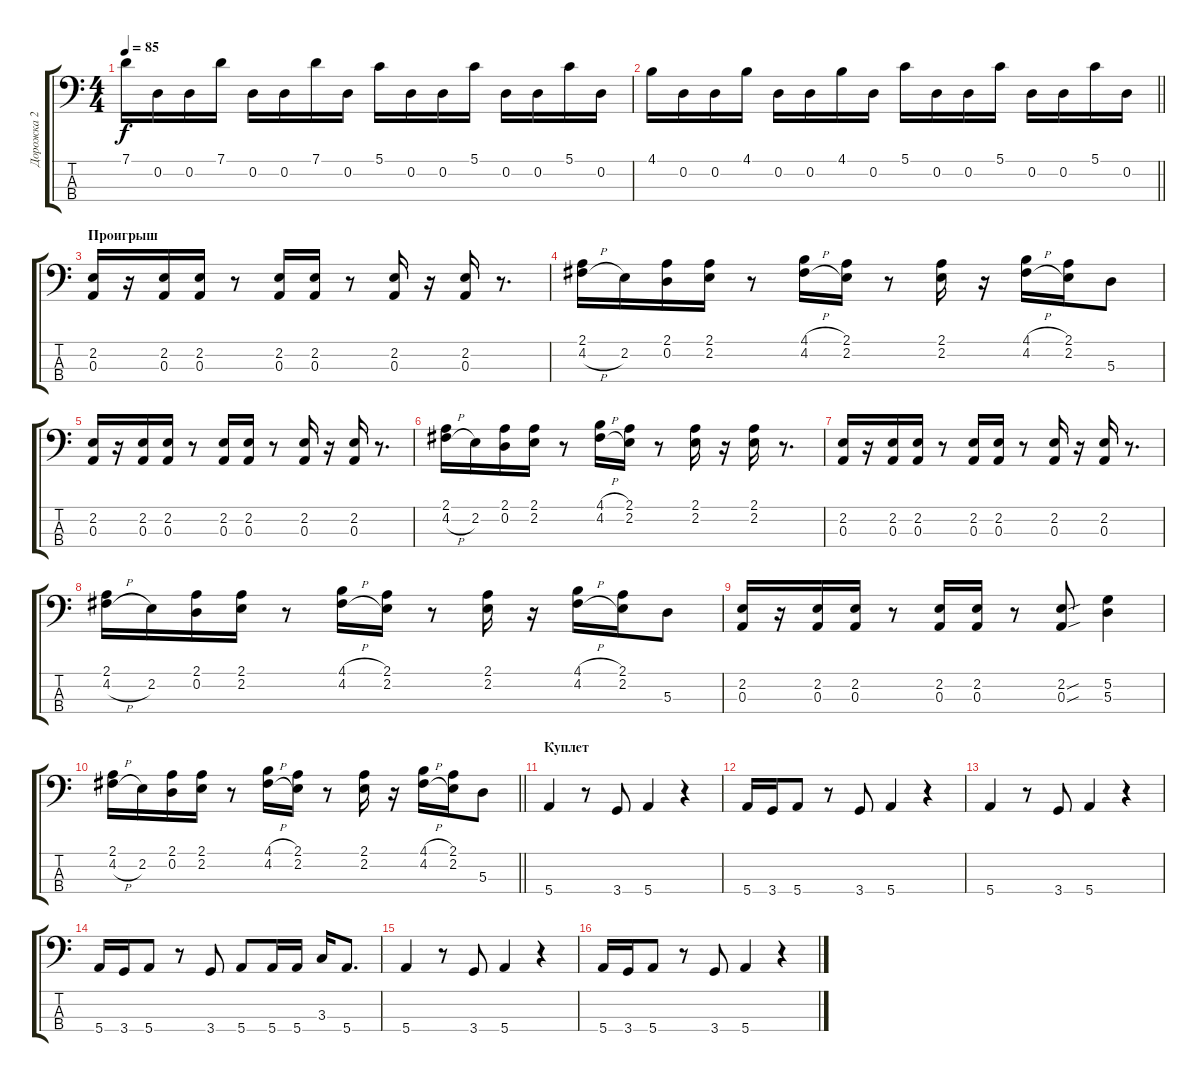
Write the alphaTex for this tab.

\track ("Дорожка 2" "Дорожка 2") {instrument electricbasspick}
\staff {score tabs}
\tuning (G2 D2 A1 E1) {hide}
\ts (4 4)
\tempo 85
\clef f4
\ks c
7.1.16{dy f} 0.2.16 0.2.16 7.1.16 0.2.16 0.2.16 7.1.16 0.2.16 5.1.16 0.2.16 0.2.16 5.1.16 0.2.16 0.2.16 5.1.16 0.2.16 |
\barLineRight lightlight
4.1.16 0.2.16 0.2.16 4.1.16 0.2.16 0.2.16 4.1.16 0.2.16 5.1.16 0.2.16 0.2.16 5.1.16 0.2.16 0.2.16 5.1.16 0.2.16 |
\section ("" "Проигрыш")
(2.2 0.3).16 r.16 (2.2 0.3).16 (2.2 0.3).16 r.8 (2.2 0.3).16 (2.2 0.3).16 r.8 (2.2 0.3).16 r.16 (2.2 0.3).16 r.8{d} |
(2.1 4.2{h}).16 2.2.16 (2.1 0.2).16 (2.1 2.2).16 r.8 (4.1{h} 4.2{h}).16 (2.1 2.2).16 r.8 (2.1 2.2).16 r.16 (4.1{h} 4.2{h}).16 (2.1 2.2).16 5.3.8 |
(2.2 0.3).16 r.16 (2.2 0.3).16 (2.2 0.3).16 r.8 (2.2 0.3).16 (2.2 0.3).16 r.8 (2.2 0.3).16 r.16 (2.2 0.3).16 r.8{d} |
(2.1 4.2{h}).16 2.2.16 (2.1 0.2).16 (2.1 2.2).16 r.8 (4.1{h} 4.2{h}).16 (2.1 2.2).16 r.8 (2.1 2.2).16 r.16 (2.1 2.2).16 r.8{d} |
(2.2 0.3).16 r.16 (2.2 0.3).16 (2.2 0.3).16 r.8 (2.2 0.3).16 (2.2 0.3).16 r.8 (2.2 0.3).16 r.16 (2.2 0.3).16 r.8{d} |
(2.1 4.2{h}).16 2.2.16 (2.1 0.2).16 (2.1 2.2).16 r.8 (4.1{h} 4.2{h}).16 (2.1 2.2).16 r.8 (2.1 2.2).16 r.16 (4.1{h} 4.2{h}).16 (2.1 2.2).16 5.3.8 |
(2.2 0.3).16 r.16 (2.2 0.3).16 (2.2 0.3).16 r.8 (2.2 0.3).16 (2.2 0.3).16 r.8 (2.2{sou} 0.3{sou}).8 (5.2 5.3).4 |
\barLineRight lightlight
(2.1 4.2{h}).16 2.2.16 (2.1 0.2).16 (2.1 2.2).16 r.8 (4.1{h} 4.2{h}).16 (2.1 2.2).16 r.8 (2.1 2.2).16 r.16 (4.1{h} 4.2{h}).16 (2.1 2.2).16 5.3.8 |
\section ("" "Куплет")
5.4.4 r.8 3.4.8 5.4.4 r.4 |
5.4.16 3.4.16 5.4.8 r.8 3.4.8 5.4.4 r.4 |
5.4.4 r.8 3.4.8 5.4.4 r.4 |
5.4.16 3.4.16 5.4.8 r.8 3.4.8 5.4.8 5.4.16 5.4.16 3.3.16 5.4.8{d} |
5.4.4 r.8 3.4.8 5.4.4 r.4 |
5.4.16 3.4.16 5.4.8 r.8 3.4.8 5.4.4 r.4
